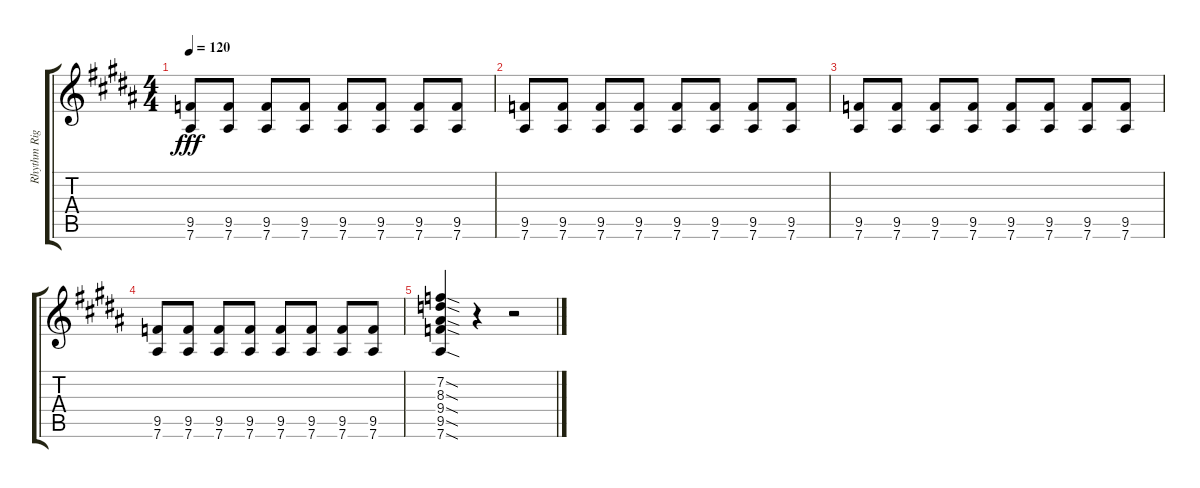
\track ("Rhythm Right" "Rhythm Rig") {instrument distortionguitar}
\staff {score tabs}
\tuning (Eb4 Bb3 Gb3 Db3 Ab2 Eb2) {hide}
\ts (4 4)
\tempo 120
\clef g2
\ks g#minor
(9.5 7.6).8{dy fff} (9.5 7.6).8 (9.5 7.6).8 (9.5 7.6).8 (9.5 7.6).8 (9.5 7.6).8 (9.5 7.6).8 (9.5 7.6).8 |
\ks b
(9.5 7.6).8 (9.5 7.6).8 (9.5 7.6).8 (9.5 7.6).8 (9.5 7.6).8 (9.5 7.6).8 (9.5 7.6).8 (9.5 7.6).8 |
\ks g#minor
(9.5 7.6).8 (9.5 7.6).8 (9.5 7.6).8 (9.5 7.6).8 (9.5 7.6).8 (9.5 7.6).8 (9.5 7.6).8 (9.5 7.6).8 |
\ks b
(9.5 7.6).8 (9.5 7.6).8 (9.5 7.6).8 (9.5 7.6).8 (9.5 7.6).8 (9.5 7.6).8 (9.5 7.6).8 (9.5 7.6).8 |
\ks g#minor
(7.2{sod} 8.3{sod} 9.4{sod} 9.5{sod} 7.6{sod}).4 r.4 r.2
